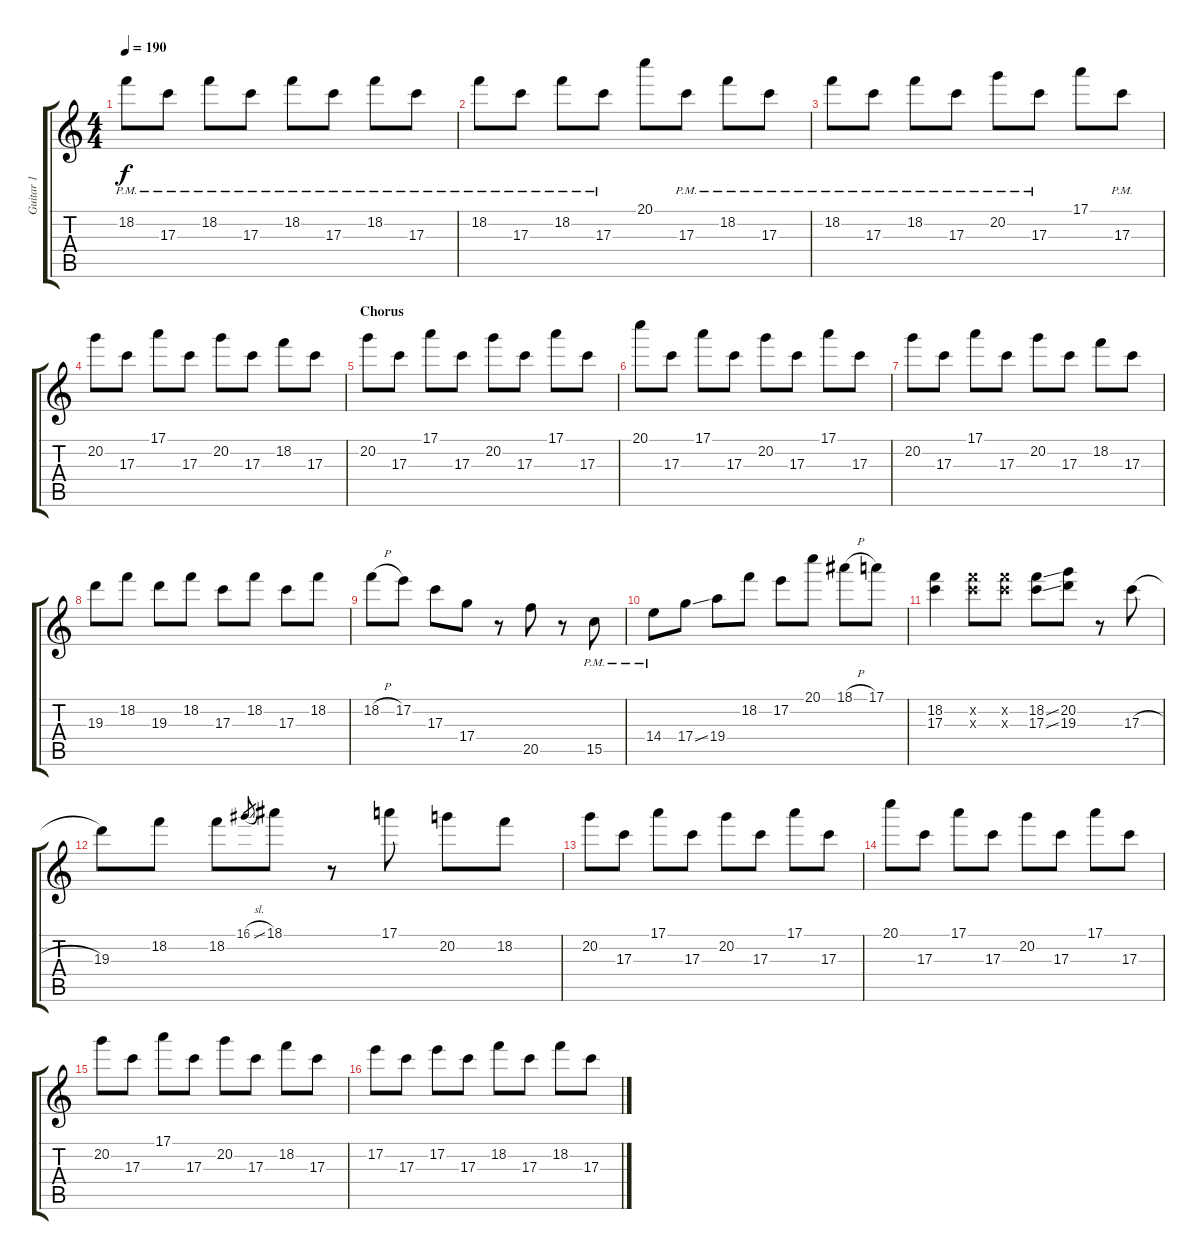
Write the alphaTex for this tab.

\track ("Guitar 1" "Guitar 1") {instrument overdrivenguitar}
\staff {score tabs}
\tuning (E4 B3 G3 D3 A2 E2) {hide}
\ts (4 4)
\tempo 190
\clef g2
\ks c
18.2{pm}.8{dy f} 17.3{pm}.8 18.2{pm}.8 17.3{pm}.8 18.2{pm}.8 17.3{pm}.8 18.2{pm}.8 17.3{pm}.8 |
18.2{pm}.8 17.3{pm}.8 18.2{pm}.8 17.3{pm}.8 20.1.8 17.3{pm}.8 18.2{pm}.8 17.3{pm}.8 |
18.2{pm}.8 17.3{pm}.8 18.2{pm}.8 17.3{pm}.8 20.2{pm}.8 17.3{pm}.8 17.1.8 17.3{pm}.8 |
20.2.8 17.3.8 17.1.8 17.3.8 20.2.8 17.3.8 18.2.8 17.3.8 |
\section ("" "Chorus")
20.2.8 17.3.8 17.1.8 17.3.8 20.2.8 17.3.8 17.1.8 17.3.8 |
20.1.8 17.3.8 17.1.8 17.3.8 20.2.8 17.3.8 17.1.8 17.3.8 |
20.2.8 17.3.8 17.1.8 17.3.8 20.2.8 17.3.8 18.2.8 17.3.8 |
19.3.8 18.2.8 19.3.8 18.2.8 17.3.8 18.2.8 17.3.8 18.2.8 |
18.2{h}.8 17.2.8 17.3.8 17.4.8 r.8 20.5.8 r.8 15.5{pm}.8 |
14.4{pm}.8 17.4{ss}.8 19.4.8 18.2.8 17.2.8 20.1.8 18.1{h}.8 17.1.8 |
(18.2 17.3).4 (18.2{x} 17.3{x}).8 (18.2{x} 17.3{x}).8 (18.2{ss} 17.3{ss}).8 (20.2 19.3).8 r.8 17.3{h}.8 |
19.3.8 18.2.8 18.2.8 16.1{sl}.8{gr} 18.1.8 r.8 17.1.8 20.2.8 18.2.8 |
20.2.8 17.3.8 17.1.8 17.3.8 20.2.8 17.3.8 17.1.8 17.3.8 |
20.1.8 17.3.8 17.1.8 17.3.8 20.2.8 17.3.8 17.1.8 17.3.8 |
20.2.8 17.3.8 17.1.8 17.3.8 20.2.8 17.3.8 18.2.8 17.3.8 |
17.2.8 17.3.8 17.2.8 17.3.8 18.2.8 17.3.8 18.2.8 17.3.8
